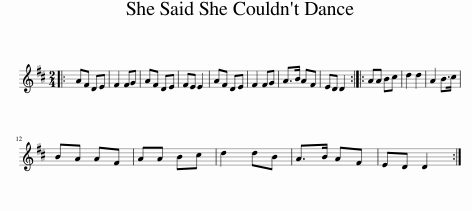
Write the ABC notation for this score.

X:1
L:1/8
M:2/4
I:linebreak $
K:D
V:1 treble
V:1
|: AF DE | F2 FG | AF DE | FE E2 | AF DE | %5
 F2 FG | A>B AF | ED D2 :: AA Bc | d2 d2 | %10
 A2 B>c |$ BA AF | AA Bc | d2 dB | A>B AF | %15
 ED D2 :| %16
